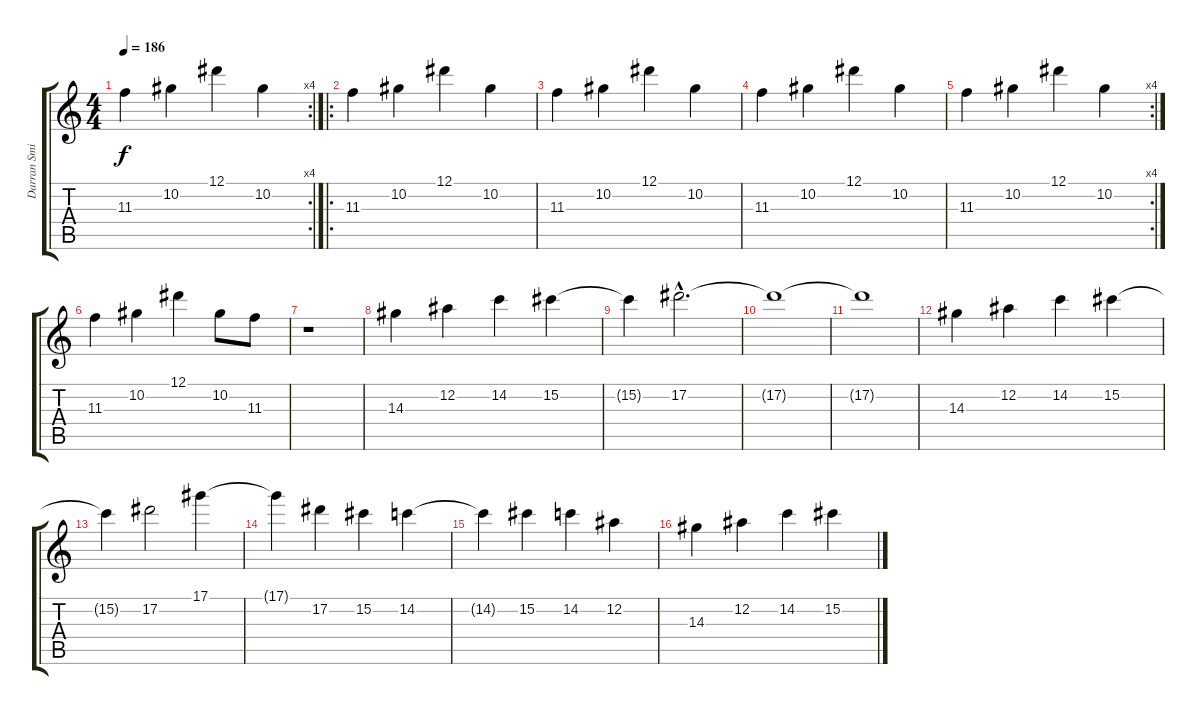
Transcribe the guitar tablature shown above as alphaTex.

\track ("Darran Smith" "Darran Smi") {instrument distortionguitar}
\staff {score tabs}
\tuning (Eb4 Bb3 Gb3 Db3 Ab2 Db2) {hide}
\rc 4
\ts (4 4)
\tempo 186
\clef g2
\ks c
11.3.4{dy f} 10.2.4 12.1.4 10.2.4 |
\ro
11.3.4 10.2.4 12.1.4 10.2.4 |
11.3.4 10.2.4 12.1.4 10.2.4 |
11.3.4 10.2.4 12.1.4 10.2.4 |
\rc 4
11.3.4 10.2.4 12.1.4 10.2.4 |
11.3.4 10.2.4 12.1.4 10.2.8 11.3.8 |
r.1 |
14.3.4 12.2.4 14.2.4 15.2.4 |
15.2{t}.4 17.2{hac}.2{d} |
17.2{t}.1 |
17.2{t}.1 |
14.3.4 12.2.4 14.2.4 15.2.4 |
15.2{t}.4 17.2.2 17.1.4 |
17.1{t}.4 17.2.4 15.2.4 14.2.4 |
14.2{t}.4 15.2.4 14.2.4 12.2.4 |
14.3.4 12.2.4 14.2.4 15.2.4
